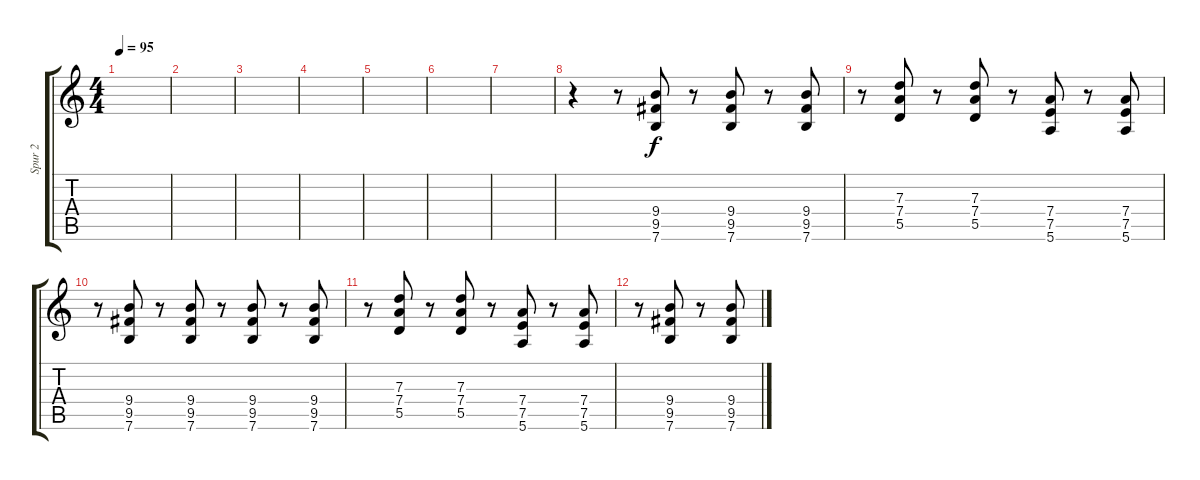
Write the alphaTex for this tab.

\track ("Spur 2" "Spur 2") {instrument distortionguitar}
\staff {score tabs}
\tuning (E4 B3 G3 D3 A2 E2) {hide}
\ts (4 4)
\tempo 95
\clef g2
\ks c
|
|
|
|
|
|
|
r.4 r.8 (9.4 9.5 7.6).8 r.8 (9.4 9.5 7.6).8 r.8 (9.4 9.5 7.6).8 |
r.8 (7.3 7.4 5.5).8 r.8 (7.3 7.4 5.5).8 r.8 (7.4 7.5 5.6).8 r.8 (7.4 7.5 5.6).8 |
r.8 (9.4 9.5 7.6).8 r.8 (9.4 9.5 7.6).8 r.8 (9.4 9.5 7.6).8 r.8 (9.4 9.5 7.6).8 |
r.8 (7.3 7.4 5.5).8 r.8 (7.3 7.4 5.5).8 r.8 (7.4 7.5 5.6).8 r.8 (7.4 7.5 5.6).8 |
r.8 (9.4 9.5 7.6).8 r.8 (9.4 9.5 7.6).8
